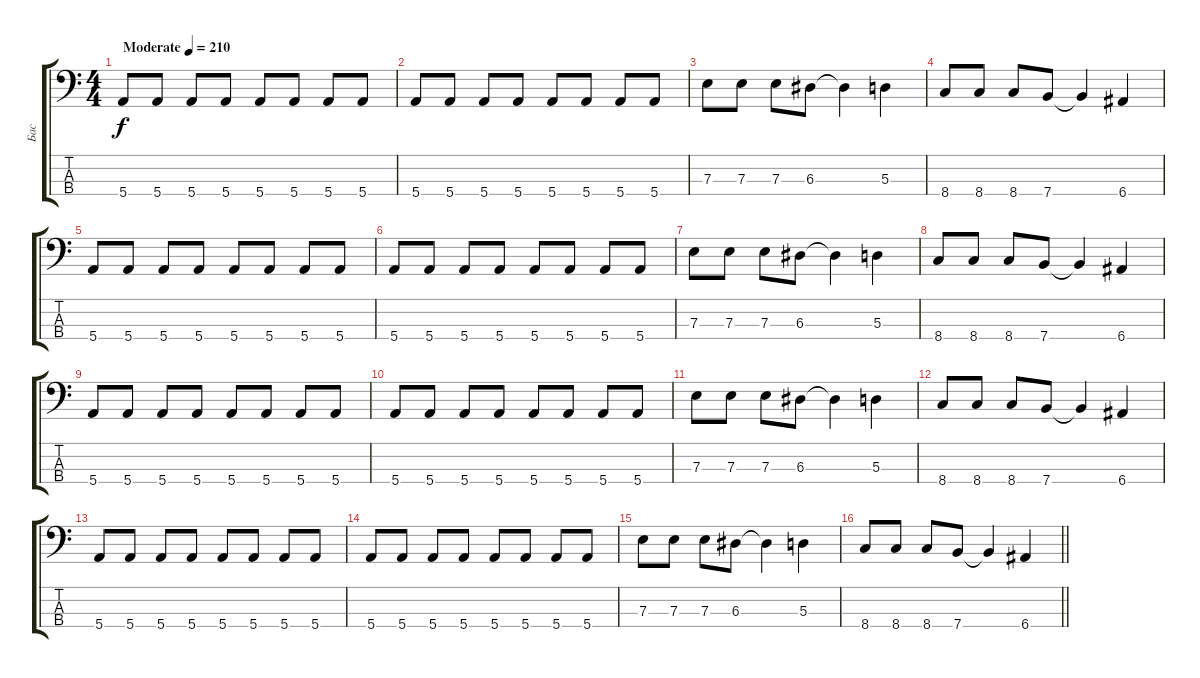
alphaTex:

\track ("Бас" "Бас") {instrument electricbasspick}
\staff {score tabs}
\tuning (G2 D2 A1 E1) {hide}
\ts (4 4)
\tempo (210 "Moderate")
\clef f4
\ks c
5.4.8{dy f instrument electricbasspick} 5.4.8 5.4.8 5.4.8 5.4.8 5.4.8 5.4.8 5.4.8 |
5.4.8 5.4.8 5.4.8 5.4.8 5.4.8 5.4.8 5.4.8 5.4.8 |
7.3.8 7.3.8 7.3.8 6.3.8 6.3{t}.4 5.3.4 |
8.4.8 8.4.8 8.4.8 7.4.8 7.4{t}.4 6.4.4 |
5.4.8 5.4.8 5.4.8 5.4.8 5.4.8 5.4.8 5.4.8 5.4.8 |
5.4.8 5.4.8 5.4.8 5.4.8 5.4.8 5.4.8 5.4.8 5.4.8 |
7.3.8 7.3.8 7.3.8 6.3.8 6.3{t}.4 5.3.4 |
8.4.8 8.4.8 8.4.8 7.4.8 7.4{t}.4 6.4.4 |
5.4.8 5.4.8 5.4.8 5.4.8 5.4.8 5.4.8 5.4.8 5.4.8 |
5.4.8 5.4.8 5.4.8 5.4.8 5.4.8 5.4.8 5.4.8 5.4.8 |
7.3.8 7.3.8 7.3.8 6.3.8 6.3{t}.4 5.3.4 |
8.4.8 8.4.8 8.4.8 7.4.8 7.4{t}.4 6.4.4 |
5.4.8 5.4.8 5.4.8 5.4.8 5.4.8 5.4.8 5.4.8 5.4.8 |
5.4.8 5.4.8 5.4.8 5.4.8 5.4.8 5.4.8 5.4.8 5.4.8 |
7.3.8 7.3.8 7.3.8 6.3.8 6.3{t}.4 5.3.4 |
\barLineRight lightlight
8.4.8 8.4.8 8.4.8 7.4.8 7.4{t}.4 6.4.4
